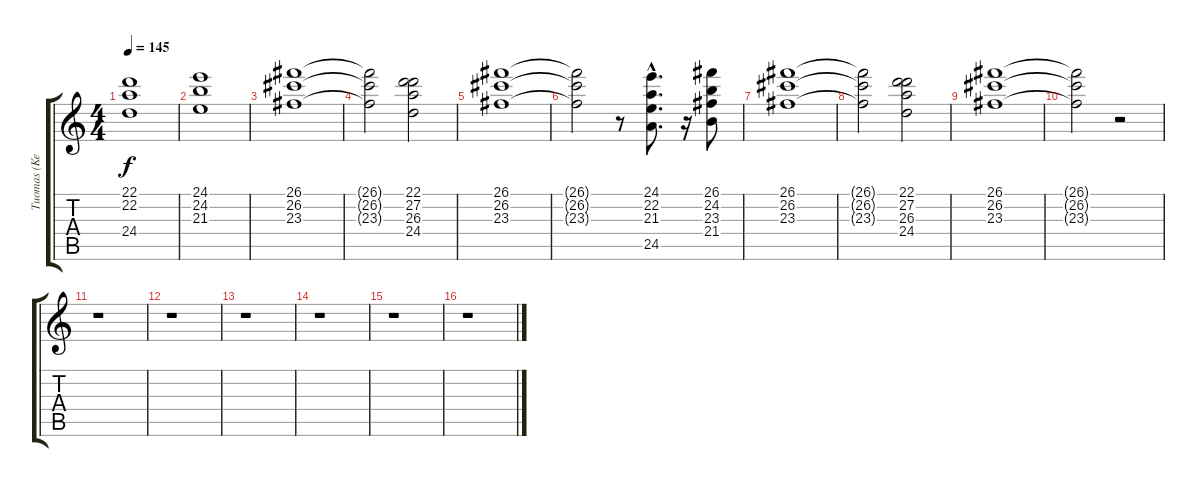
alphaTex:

\track ("Tuomas (Keyboard 2)" "Tuomas (Ke") {instrument fx6goblins}
\staff {score tabs}
\tuning (E4 B3 G3 D3 A2 E2) {hide}
\ts (4 4)
\tempo 145
\clef g2
\ks c
(22.1 22.2 24.4).1{dy f} |
(24.1 24.2 21.3).1 |
(26.1 26.2 23.3).1 |
(26.1{t} 26.2{t} 23.3{t}).2 (22.1 27.2 26.3 24.4).2 |
(26.1 26.2 23.3).1 |
(26.1{t} 26.2{t} 23.3{t}).2 r.8 (24.1{hac} 22.2{hac} 21.3{hac} 24.5{hac}).8{d} r.16 (26.1 24.2 23.3 21.4).8 |
(26.1 26.2 23.3).1 |
(26.1{t} 26.2{t} 23.3{t}).2 (22.1 27.2 26.3 24.4).2 |
(26.1 26.2 23.3).1 |
(26.1{t} 26.2{t} 23.3{t}).2 r.2 |
r.1 |
r.1 |
r.1 |
r.1 |
r.1 |
r.1
